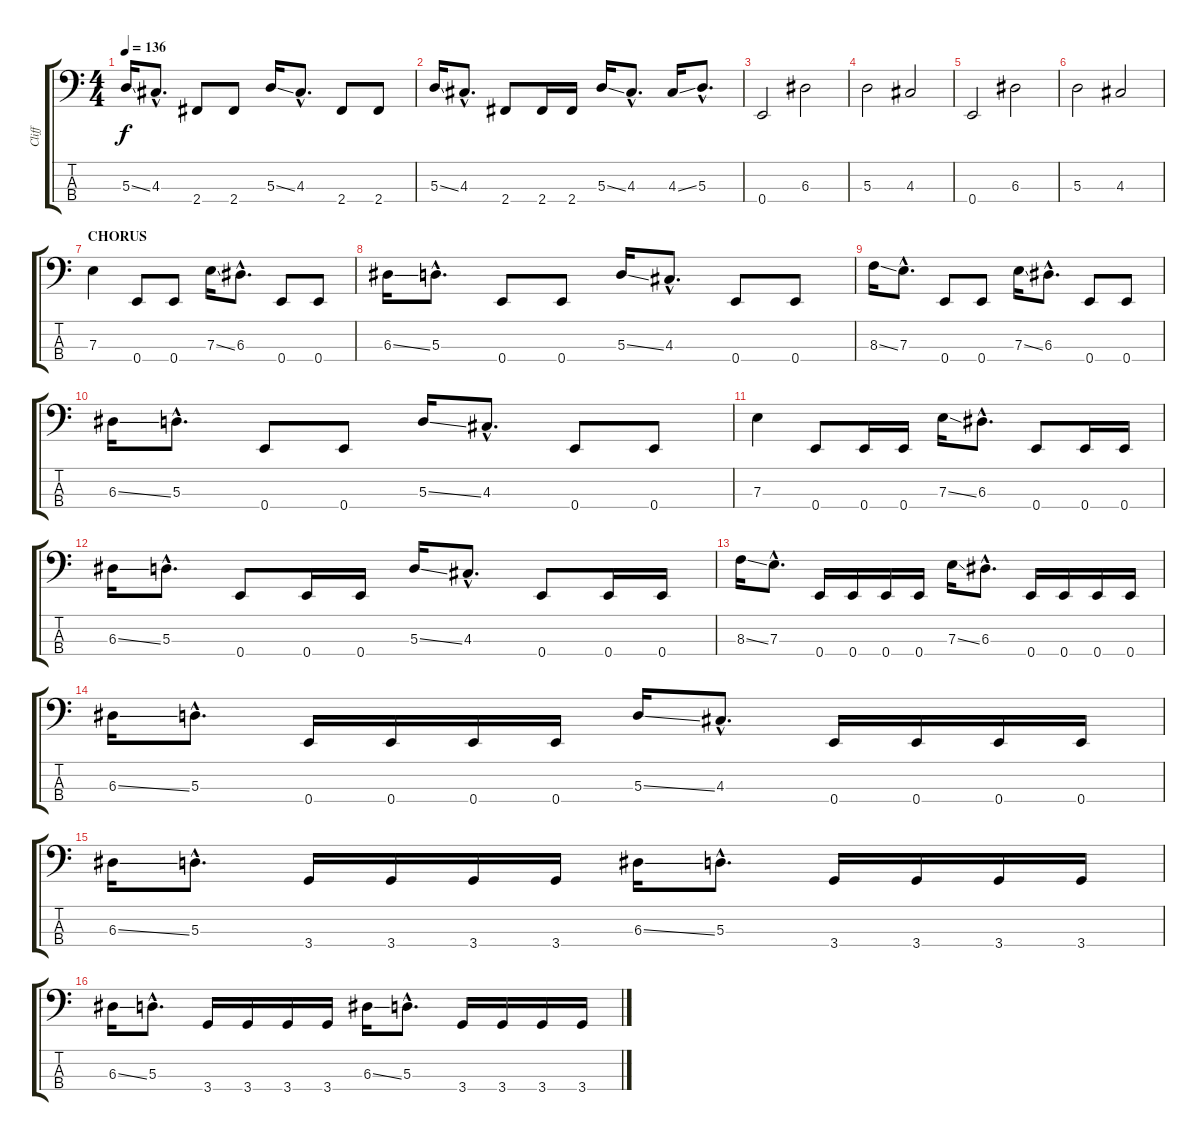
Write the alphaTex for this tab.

\track ("Cliff" "Cliff") {instrument electricbassfinger}
\staff {score tabs}
\tuning (G2 D2 A1 E1) {hide}
\ts (4 4)
\tempo 136
\clef f4
\ks c
5.3{ss}.16{dy f} 4.3{hac}.8{d} 2.4.8 2.4.8 5.3{ss}.16 4.3{hac}.8{d} 2.4.8 2.4.8 |
5.3{ss}.16 4.3{hac}.8{d} 2.4.8 2.4.16 2.4.16 5.3{ss}.16 4.3{hac}.8{d} 4.3{ss}.16 5.3{hac}.8{d} |
0.4.2 6.3.2 |
5.3.2 4.3.2 |
0.4.2 6.3.2 |
5.3.2 4.3.2 |
\section ("" "CHORUS")
7.3.4 0.4.8 0.4.8 7.3{ss}.16 6.3{hac}.8{d} 0.4.8 0.4.8 |
6.3{ss}.16 5.3{hac}.8{d} 0.4.8 0.4.8 5.3{ss}.16 4.3{hac}.8{d} 0.4.8 0.4.8 |
8.3{ss}.16 7.3{hac}.8{d} 0.4.8 0.4.8 7.3{ss}.16 6.3{hac}.8{d} 0.4.8 0.4.8 |
6.3{ss}.16 5.3{hac}.8{d} 0.4.8 0.4.8 5.3{ss}.16 4.3{hac}.8{d} 0.4.8 0.4.8 |
7.3.4 0.4.8 0.4.16 0.4.16 7.3{ss}.16 6.3{hac}.8{d} 0.4.8 0.4.16 0.4.16 |
6.3{ss}.16 5.3{hac}.8{d} 0.4.8 0.4.16 0.4.16 5.3{ss}.16 4.3{hac}.8{d} 0.4.8 0.4.16 0.4.16 |
8.3{ss}.16 7.3{hac}.8{d} 0.4.16 0.4.16 0.4.16 0.4.16 7.3{ss}.16 6.3{hac}.8{d} 0.4.16 0.4.16 0.4.16 0.4.16 |
6.3{ss}.16 5.3{hac}.8{d} 0.4.16 0.4.16 0.4.16 0.4.16 5.3{ss}.16 4.3{hac}.8{d} 0.4.16 0.4.16 0.4.16 0.4.16 |
6.3{ss}.16 5.3{hac}.8{d} 3.4.16 3.4.16 3.4.16 3.4.16 6.3{ss}.16 5.3{hac}.8{d} 3.4.16 3.4.16 3.4.16 3.4.16 |
6.3{ss}.16 5.3{hac}.8{d} 3.4.16 3.4.16 3.4.16 3.4.16 6.3{ss}.16 5.3{hac}.8{d} 3.4.16 3.4.16 3.4.16 3.4.16
